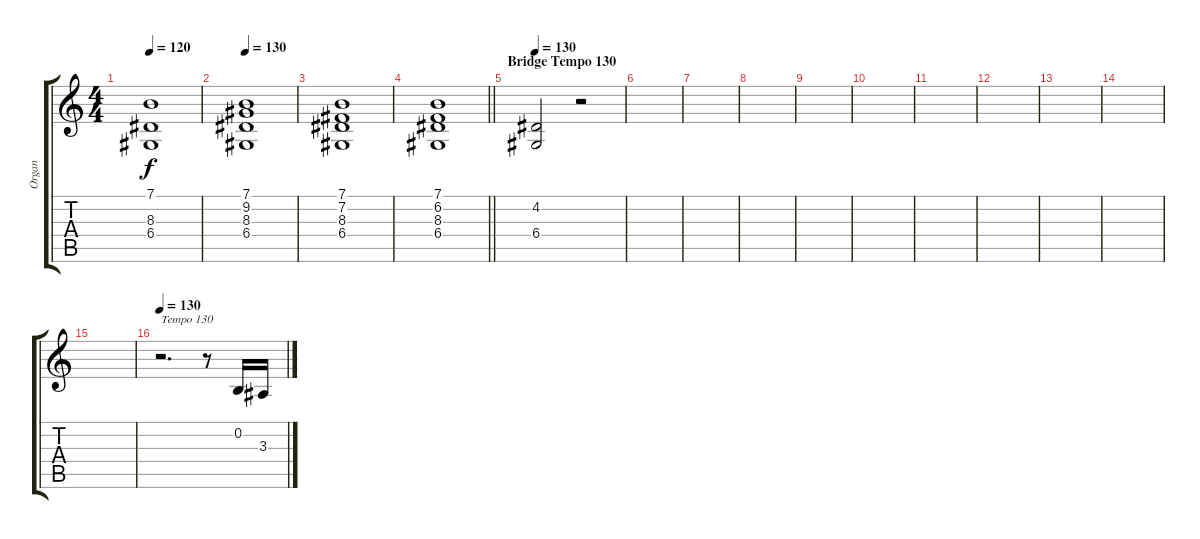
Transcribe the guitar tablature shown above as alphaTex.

\track ("Organ" "Organ") {instrument drawbarorgan}
\staff {score tabs}
\tuning (E4 B3 G3 D3 A2 E2) {hide}
\ts (4 4)
\tempo 120
\clef g2
\ks c
(7.1 8.3 6.4).1{dy f} |
\tempo 130
(7.1 9.2 8.3 6.4).1 |
(7.1 7.2 8.3 6.4).1 |
\barLineRight lightlight
(7.1 6.2 8.3 6.4).1 |
\section ("" "Bridge Tempo 130")
\tempo 130
(4.2 6.4).2{volume 11} r.2 |
|
|
|
|
|
|
|
|
|
|
\tempo 130
r.2{d txt "Tempo 130" volume 11} r.8 0.2.16 3.3.16
